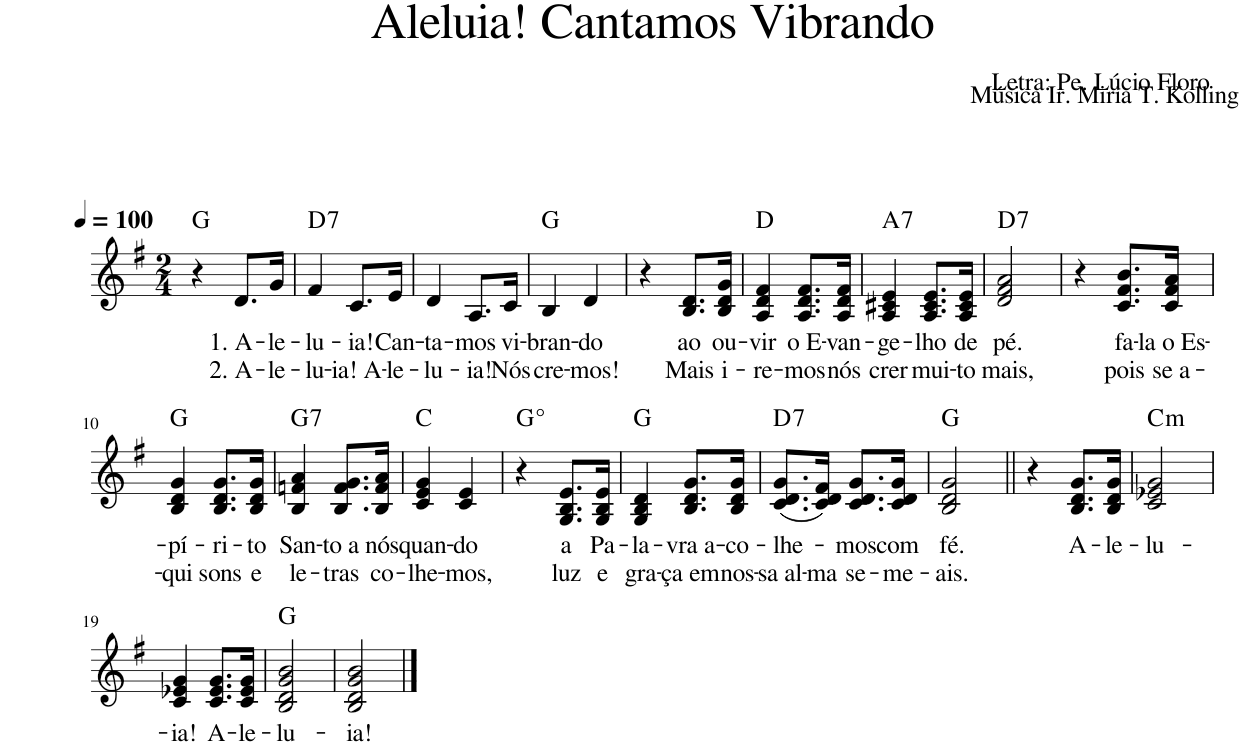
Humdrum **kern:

**kern	**text	**text	**harte
*part1	*part1	*part1	*part1
*staff1	*staff1	*staff1	*
*I"Voz	*	*	*
*I'Vo.	*	*	*
*clefG2	*	*	*
*k[f#]	*	*	*
*M2/4	*	*	*
*MM100	*	*	*
=1	=1	=1	=1
4r	.	.	G:maj
!	!LO:LY:b	!LO:LY:b	!
8.d/L	1. A-	2. A-	.
!	!LO:LY:b	!LO:LY:b	!
16g/Jk	-le-	-le-	.
=2	=2	=2	=2
!	!LO:LY:b	!LO:LY:b	!LO:H:kt=7
4f#/	-lu-	-lu-	D:7
!	!LO:LY:b	!LO:LY:b	!
8.c/L	-ia!	-ia! A-	.
!	!LO:LY:b	!LO:LY:b	!
16e/Jk	Can-	-le-	.
=3	=3	=3	=3
!	!LO:LY:b	!LO:LY:b	!
4d/	-ta-	-lu-	.
!	!LO:LY:b	!LO:LY:b	!
8.A/L	-mos	-ia!	.
!	!LO:LY:b	!LO:LY:b	!
16c/Jk	vi-	Nós	.
=4	=4	=4	=4
!	!LO:LY:b	!LO:LY:b	!
4B/	-bran-	cre-	G:maj
!	!LO:LY:b	!LO:LY:b	!
4d/	-do	-mos!	.
=5	=5	=5	=5
4r	.	.	.
!	!LO:LY:b	!LO:LY:b	!
8.B/ 8.d/L	ao	Mais	.
!	!LO:LY:b	!LO:LY:b	!
16B/ 16d/ 16g/Jk	ou-	i-	.
=6	=6	=6	=6
!	!LO:LY:b	!LO:LY:b	!
4A/ 4d/ 4f#/	-vir	-re-	D:maj
!	!LO:LY:b	!LO:LY:b	!
8.A/ 8.d/ 8.f#/L	o E-	-mos	.
!	!LO:LY:b	!LO:LY:b	!
16A/ 16d/ 16f#/Jk	-van-	nós	.
=7	=7	=7	=7
!	!LO:LY:b	!LO:LY:b	!LO:H:kt=7
4A/ 4c#X/ 4e/	-ge-	crer	A:7
!	!LO:LY:b	!LO:LY:b	!
8.A/ 8.c#/ 8.e/L	-lho	mui-	.
!	!LO:LY:b	!LO:LY:b	!
16A/ 16c#/ 16e/Jk	de	-to	.
=8	=8	=8	=8
!	!LO:LY:b	!LO:LY:b	!LO:H:kt=7
2d/ 2f#/ 2a/	pé.	mais,	D:7
=9	=9	=9	=9
4r	.	.	.
!	!LO:LY:b	!LO:LY:b	!
8.c/ 8.f#/ 8.b/L	fa-	pois	.
!	!LO:LY:b	!LO:LY:b	!
16c/ 16f#/ 16a/Jk	-la o Es-	se a-	.
!!LO:LB:g=z
=10	=10	=10	=10
!	!LO:LY:b	!LO:LY:b	!
4B/ 4d/ 4g/	-pí-	-qui	G:maj
!	!LO:LY:b	!LO:LY:b	!
8.B/ 8.d/ 8.g/L	-ri-	sons	.
!	!LO:LY:b	!LO:LY:b	!
16B/ 16d/ 16g/Jk	-to	e	.
=11	=11	=11	=11
!	!LO:LY:b	!LO:LY:b	!LO:H:kt=7
4B/ 4fn/ 4a/	San-	le-	G:7
!	!LO:LY:b	!LO:LY:b	!
8.B/ 8.f/ 8.g/L	-to a	-tras	.
!	!LO:LY:b	!LO:LY:b	!
16B/ 16f/ 16a/Jk	nós	co-	.
=12	=12	=12	=12
!	!LO:LY:b	!LO:LY:b	!
4c/ 4e/ 4g/	quan-	-lhe-	C:maj
!	!LO:LY:b	!LO:LY:b	!
4c/ 4e/	-do	-mos,	.
=13	=13	=13	=13
!	!	!	!LO:H:kt=°
4r	.	.	.
!	!LO:LY:b	!LO:LY:b	!
8.G/ 8.B/ 8.e/L	a	luz	.
!	!LO:LY:b	!LO:LY:b	!
16G/ 16B/ 16e/Jk	Pa-	e	.
=14	=14	=14	=14
!	!LO:LY:b	!LO:LY:b	!
4G/ 4B/ 4d/	-la-	gra-	G:maj
!	!LO:LY:b	!LO:LY:b	!
8.B/ 8.d/ 8.g/L	-vra a-	-ça em	.
!	!LO:LY:b	!LO:LY:b	!
16B/ 16d/ 16g/Jk	-co-	nos-	.
=15	=15	=15	=15
!	!LO:LY:b	!LO:LY:b	!LO:H:kt=7
(8.c/ 8.d/ 8.g/L	-lhe-	-sa al-	D:7
!	!	!LO:LY:b	!
16c/ 16d/ 16f#/Jk)	.	-ma	.
!	!LO:LY:b	!LO:LY:b	!
8.c/ 8.d/ 8.g/L	-mos	se-	.
!	!LO:LY:b	!LO:LY:b	!
16c/ 16d/ 16g/Jk	com	-me-	.
=16	=16	=16	=16
!	!LO:LY:b	!LO:LY:b	!
2B/ 2d/ 2g/	fé.	-ais.	G:maj
=17||	=17||	=17||	=17||
4r	.	.	.
!	!LO:LY:b	!	!
8.B/ 8.d/ 8.g/L	A-	.	.
!	!LO:LY:b	!	!
16B/ 16d/ 16g/Jk	-le-	.	.
=18	=18	=18	=18
!	!LO:LY:b	!	!LO:H:kt=m
2c/ 2e-X/ 2g/	-lu-	.	C:min
!!LO:LB:g=z
=19	=19	=19	=19
!	!LO:LY:b	!	!
4c/ 4e-X/ 4g/	-ia!	.	.
!	!LO:LY:b	!	!
8.c/ 8.e-/ 8.g/L	A-	.	.
!	!LO:LY:b	!	!
16c/ 16e-/ 16g/Jk	-le-	.	.
=20	=20	=20	=20
!	!LO:LY:b	!	!
2B/ 2d/ 2g/ 2b/	-lu-	.	G:maj
=21	=21	=21	=21
!	!LO:LY:b	!	!
2B/ 2d/ 2g/ 2b/	-ia!	.	.
==	==	==	==
*-	*-	*-	*-
